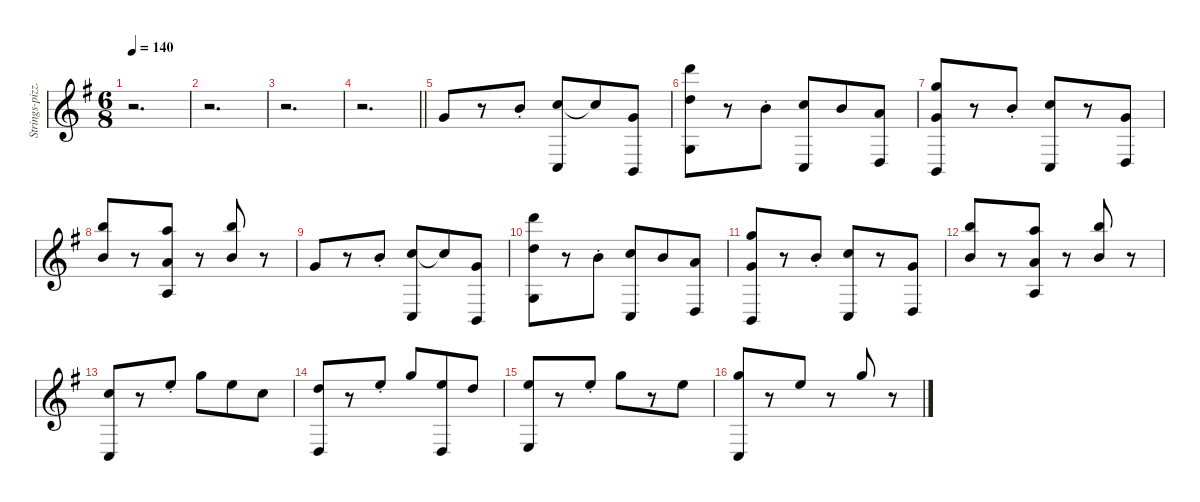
\defaultSystemsLayout 8
\hideDynamics
\bracketExtendMode groupsimilarinstruments
\firstSystemTrackNameMode fullname
\otherSystemsTrackNameOrientation horizontal
\track ("Strings-pizz." "vln.") {defaultSystemsLayout 32 instrument pizzicatostrings}
\staff {score}
\tuning (E4 B3 G3 D3 A2 E2)
\ts (6 8)
\tempo 140
\clef g2
\ks g
r.2{d dy mp beam Down} |
r.2{d beam Down} |
r.2{d beam Down} |
\barLineRight lightlight
r.2{d beam Down} |
8.2{acc forcenatural}.8{beam Up} r.8{beam Up} 7.1{st acc forcenatural}.8{beam Up} (8.1{acc forcenatural} 8.6{acc forcenatural}).8{beam Up} 8.1{t acc forcenatural}.8{dy f beam Up} (8.2{acc forcenatural} 7.6{acc forcenatural}).8{dy mp beam Up} |
(22.1{acc forcenatural} 15.2{acc forcenatural} 15.6{acc forcenatural}).8{beam Down} r.8{beam Down} 7.1{st acc forcenatural}.8{beam Down} (8.1{acc forcenatural} 8.6{acc forcenatural}).8{beam Up} 7.1{acc forcenatural}.8{beam Up} (10.2{acc forcenatural} 10.6{acc forcenatural}).8{beam Up} |
(15.1{acc forcenatural} 8.2{acc forcenatural} 7.6{acc forcenatural}).8{beam Up} r.8{beam Up} 7.1{st acc forcenatural}.8{beam Up} (8.1{acc forcenatural} 8.6{acc forcenatural}).8{beam Up} r.8{beam Up} (8.2{acc forcenatural} 10.6{acc forcenatural}).8{beam Up} |
(19.1{acc forcenatural} 12.2{acc forcenatural}).8{beam Up} r.8{beam Up} (17.1{acc forcenatural} 10.2{acc forcenatural} 7.4{acc forcenatural}).8{beam Up} r.8{beam Up} (19.1{acc forcenatural} 12.2{acc forcenatural}).8{beam Down} r.8{beam Down} |
8.2{acc forcenatural}.8{beam Up} r.8{beam Up} 7.1{st acc forcenatural}.8{beam Up} (8.1{acc forcenatural} 8.6{acc forcenatural}).8{beam Up} 8.1{t acc forcenatural}.8{dy f beam Up} (8.2{acc forcenatural} 7.6{acc forcenatural}).8{dy mp beam Up} |
(22.1{acc forcenatural} 15.2{acc forcenatural} 15.6{acc forcenatural}).8{beam Down} r.8{beam Down} 7.1{st acc forcenatural}.8{beam Down} (8.1{acc forcenatural} 8.6{acc forcenatural}).8{beam Up} 7.1{acc forcenatural}.8{beam Up} (10.2{acc forcenatural} 10.6{acc forcenatural}).8{beam Up} |
(15.1{acc forcenatural} 8.2{acc forcenatural} 7.6{acc forcenatural}).8{beam Up} r.8{beam Up} 7.1{st acc forcenatural}.8{beam Up} (8.1{acc forcenatural} 8.6{acc forcenatural}).8{beam Up} r.8{beam Up} (8.2{acc forcenatural} 10.6{acc forcenatural}).8{beam Up} |
(19.1{acc forcenatural} 12.2{acc forcenatural}).8{beam Up} r.8{beam Up} (17.1{acc forcenatural} 10.2{acc forcenatural} 7.4{acc forcenatural}).8{beam Up} r.8{beam Up} (19.1{acc forcenatural} 12.2{acc forcenatural}).8{beam Down} r.8{beam Down} |
(8.1{acc forcenatural} 8.6{acc forcenatural}).8{dy mf beam Up} r.8{beam Up} 12.1{st acc forcenatural}.8{beam Up} 15.1{acc forcenatural}.8{beam Down} 12.1{acc forcenatural}.8{beam Down} 8.1{acc forcenatural}.8{beam Down} |
(15.2{acc forcenatural} 10.6{acc forcenatural}).8{beam Up} r.8{beam Up} 12.1{st acc forcenatural}.8{beam Up} 15.1{acc forcenatural}.8{beam Up} (12.1{acc forcenatural} 10.6{acc forcenatural}).8{beam Up} 10.1{acc forcenatural}.8{beam Up} |
(17.2{acc forcenatural} 12.6{acc forcenatural}).8{beam Up} r.8{beam Up} 12.1{st acc forcenatural}.8{beam Up} 15.1{acc forcenatural}.8{beam Down} r.8{beam Down} 17.2{acc forcenatural}.8{beam Down} |
(15.1{acc forcenatural} 8.6{acc forcenatural}).8{beam Up} r.8{beam Up} 12.1{acc forcenatural}.8{beam Up} r.8{beam Up} 15.1{acc forcenatural}.8{beam Down} r.8{beam Down}
